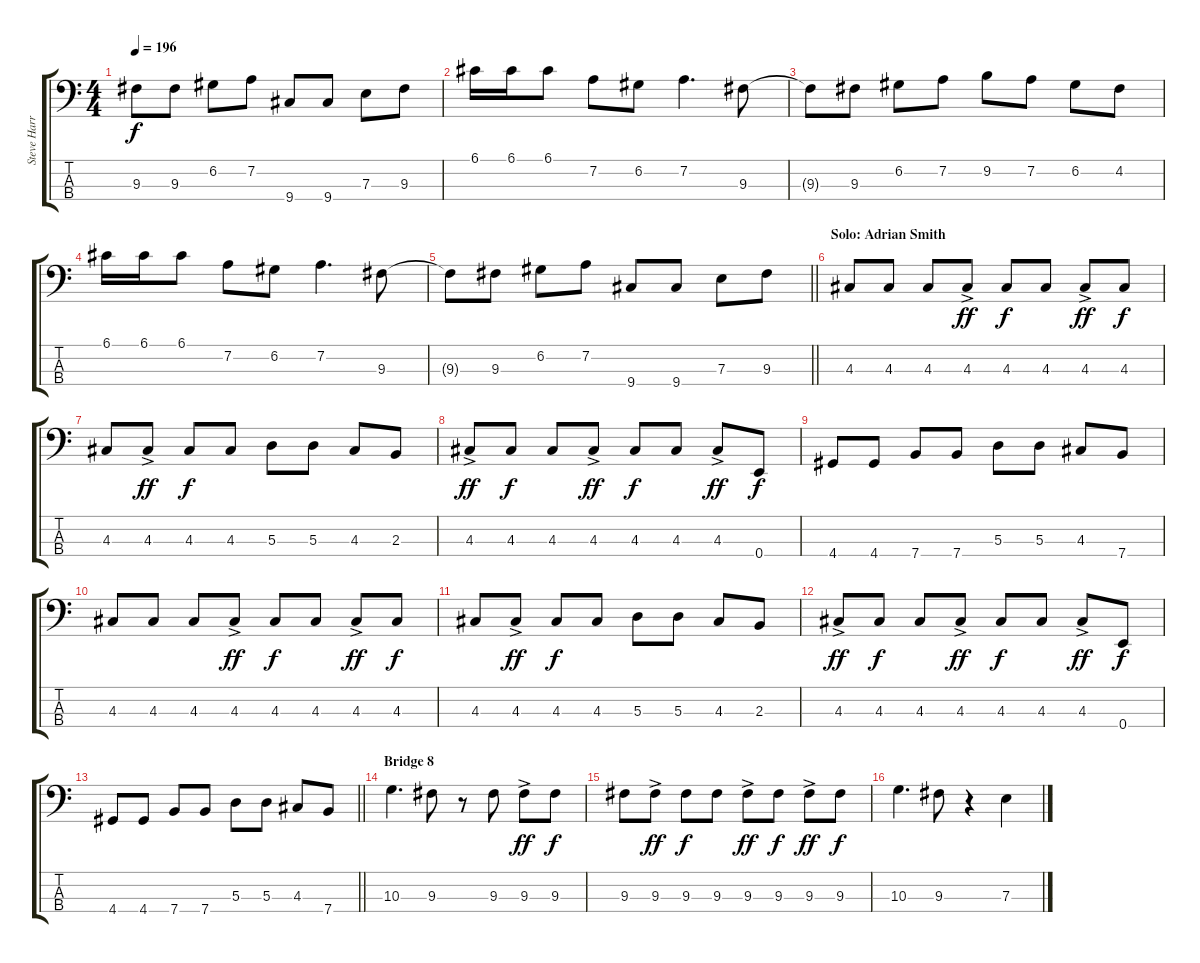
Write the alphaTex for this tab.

\track ("Steve Harris" "Steve Harr") {instrument electricbassfinger}
\staff {score tabs}
\tuning (G2 D2 A1 E1) {hide}
\ts (4 4)
\tempo 196
\clef f4
\ks c
9.3{t}.8{dy f} 9.3.8 6.2.8 7.2.8 9.4.8 9.4.8 7.3.8 9.3.8 |
6.1.16 6.1.16 6.1.8 7.2.8 6.2.8 7.2.4{d} 9.3.8 |
9.3{t}.8 9.3.8 6.2.8 7.2.8 9.2.8 7.2.8 6.2.8 4.2.8 |
6.1.16 6.1.16 6.1.8 7.2.8 6.2.8 7.2.4{d} 9.3.8 |
\barLineRight lightlight
9.3{t}.8 9.3.8 6.2.8 7.2.8 9.4.8 9.4.8 7.3.8 9.3.8 |
\section ("" "Solo: Adrian Smith")
4.3.8 4.3.8 4.3.8 4.3{ac}.8{dy ff} 4.3.8{dy f} 4.3.8 4.3{ac}.8{dy ff} 4.3.8{dy f} |
4.3.8 4.3{ac}.8{dy ff} 4.3.8{dy f} 4.3.8 5.3.8 5.3.8 4.3.8 2.3.8 |
4.3{ac}.8{dy ff} 4.3.8{dy f} 4.3.8 4.3{ac}.8{dy ff} 4.3.8{dy f} 4.3.8 4.3{ac}.8{dy ff} 0.4.8{dy f} |
4.4.8 4.4.8 7.4.8 7.4.8 5.3.8 5.3.8 4.3.8 7.4.8 |
4.3.8 4.3.8 4.3.8 4.3{ac}.8{dy ff} 4.3.8{dy f} 4.3.8 4.3{ac}.8{dy ff} 4.3.8{dy f} |
4.3.8 4.3{ac}.8{dy ff} 4.3.8{dy f} 4.3.8 5.3.8 5.3.8 4.3.8 2.3.8 |
4.3{ac}.8{dy ff} 4.3.8{dy f} 4.3.8 4.3{ac}.8{dy ff} 4.3.8{dy f} 4.3.8 4.3{ac}.8{dy ff} 0.4.8{dy f} |
\barLineRight lightlight
4.4.8 4.4.8 7.4.8 7.4.8 5.3.8 5.3.8 4.3.8 7.4.8 |
\section ("" "Bridge 8")
10.3.4{d} 9.3.8 r.8 9.3.8 9.3{ac}.8{dy ff} 9.3.8{dy f} |
9.3.8 9.3{ac}.8{dy ff} 9.3.8{dy f} 9.3.8 9.3{ac}.8{dy ff} 9.3.8{dy f} 9.3{ac}.8{dy ff} 9.3.8{dy f} |
10.3.4{d} 9.3.8 r.4 7.3.4
